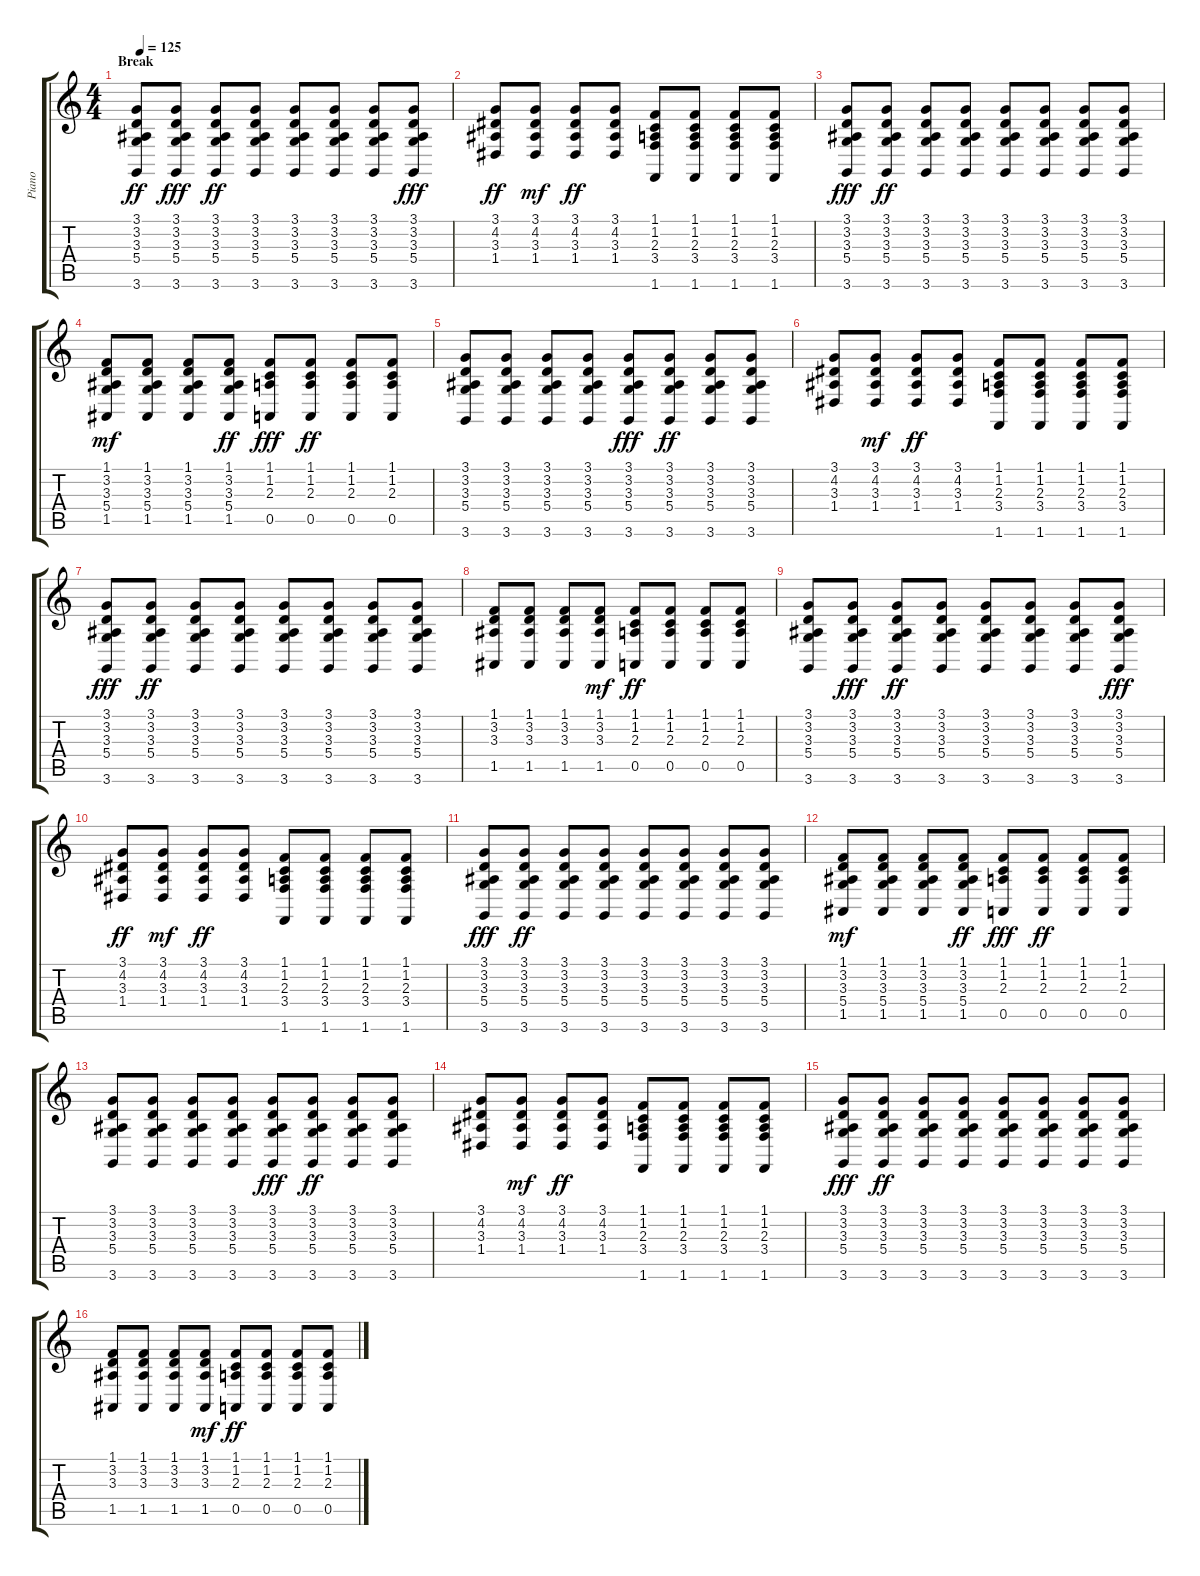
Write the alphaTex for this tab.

\track ("Piano" "Piano") {instrument acousticgrandpiano}
\staff {score tabs}
\tuning (E4 B3 G3 D3 A2 E2) {hide}
\ts (4 4)
\section ("" "Break")
\tempo 125
\clef g2
\ks c
(3.1 3.2 3.3 5.4 3.6).8{dy ff} (3.1 3.2 3.3 5.4 3.6).8{dy fff} (3.1 3.2 3.3 5.4 3.6).8{dy ff} (3.1 3.2 3.3 5.4 3.6).8 (3.1 3.2 3.3 5.4 3.6).8 (3.1 3.2 3.3 5.4 3.6).8 (3.1 3.2 3.3 5.4 3.6).8 (3.1 3.2 3.3 5.4 3.6).8{dy fff} |
(3.1 4.2 3.3 1.4).8{dy ff} (3.1 4.2 3.3 1.4).8{dy mf} (3.1 4.2 3.3 1.4).8{dy ff} (3.1 4.2 3.3 1.4).8 (1.1 1.2 2.3 3.4 1.6).8 (1.1 1.2 2.3 3.4 1.6).8 (1.1 1.2 2.3 3.4 1.6).8 (1.1 1.2 2.3 3.4 1.6).8 |
(3.1 3.2 3.3 5.4 3.6).8{dy fff} (3.1 3.2 3.3 5.4 3.6).8{dy ff} (3.1 3.2 3.3 5.4 3.6).8 (3.1 3.2 3.3 5.4 3.6).8 (3.1 3.2 3.3 5.4 3.6).8 (3.1 3.2 3.3 5.4 3.6).8 (3.1 3.2 3.3 5.4 3.6).8 (3.1 3.2 3.3 5.4 3.6).8 |
(1.1 3.2 3.3 5.4 1.5).8{dy mf} (1.1 3.2 3.3 5.4 1.5).8 (1.1 3.2 3.3 5.4 1.5).8 (1.1 3.2 3.3 5.4 1.5).8{dy ff} (1.1 1.2 2.3 0.5).8{dy fff} (1.1 1.2 2.3 0.5).8{dy ff} (1.1 1.2 2.3 0.5).8 (1.1 1.2 2.3 0.5).8 |
(3.1 3.2 3.3 5.4 3.6).8 (3.1 3.2 3.3 5.4 3.6).8 (3.1 3.2 3.3 5.4 3.6).8 (3.1 3.2 3.3 5.4 3.6).8 (3.1 3.2 3.3 5.4 3.6).8{dy fff} (3.1 3.2 3.3 5.4 3.6).8{dy ff} (3.1 3.2 3.3 5.4 3.6).8 (3.1 3.2 3.3 5.4 3.6).8 |
(3.1 4.2 3.3 1.4).8 (3.1 4.2 3.3 1.4).8{dy mf} (3.1 4.2 3.3 1.4).8{dy ff} (3.1 4.2 3.3 1.4).8 (1.1 1.2 2.3 3.4 1.6).8 (1.1 1.2 2.3 3.4 1.6).8 (1.1 1.2 2.3 3.4 1.6).8 (1.1 1.2 2.3 3.4 1.6).8 |
(3.1 3.2 3.3 5.4 3.6).8{dy fff} (3.1 3.2 3.3 5.4 3.6).8{dy ff} (3.1 3.2 3.3 5.4 3.6).8 (3.1 3.2 3.3 5.4 3.6).8 (3.1 3.2 3.3 5.4 3.6).8 (3.1 3.2 3.3 5.4 3.6).8 (3.1 3.2 3.3 5.4 3.6).8 (3.1 3.2 3.3 5.4 3.6).8 |
(1.1 3.2 3.3 1.5).8 (1.1 3.2 3.3 1.5).8 (1.1 3.2 3.3 1.5).8 (1.1 3.2 3.3 1.5).8{dy mf} (1.1 1.2 2.3 0.5).8{dy ff} (1.1 1.2 2.3 0.5).8 (1.1 1.2 2.3 0.5).8 (1.1 1.2 2.3 0.5).8 |
(3.1 3.2 3.3 5.4 3.6).8 (3.1 3.2 3.3 5.4 3.6).8{dy fff} (3.1 3.2 3.3 5.4 3.6).8{dy ff} (3.1 3.2 3.3 5.4 3.6).8 (3.1 3.2 3.3 5.4 3.6).8 (3.1 3.2 3.3 5.4 3.6).8 (3.1 3.2 3.3 5.4 3.6).8 (3.1 3.2 3.3 5.4 3.6).8{dy fff} |
(3.1 4.2 3.3 1.4).8{dy ff} (3.1 4.2 3.3 1.4).8{dy mf} (3.1 4.2 3.3 1.4).8{dy ff} (3.1 4.2 3.3 1.4).8 (1.1 1.2 2.3 3.4 1.6).8 (1.1 1.2 2.3 3.4 1.6).8 (1.1 1.2 2.3 3.4 1.6).8 (1.1 1.2 2.3 3.4 1.6).8 |
(3.1 3.2 3.3 5.4 3.6).8{dy fff} (3.1 3.2 3.3 5.4 3.6).8{dy ff} (3.1 3.2 3.3 5.4 3.6).8 (3.1 3.2 3.3 5.4 3.6).8 (3.1 3.2 3.3 5.4 3.6).8 (3.1 3.2 3.3 5.4 3.6).8 (3.1 3.2 3.3 5.4 3.6).8 (3.1 3.2 3.3 5.4 3.6).8 |
(1.1 3.2 3.3 5.4 1.5).8{dy mf} (1.1 3.2 3.3 5.4 1.5).8 (1.1 3.2 3.3 5.4 1.5).8 (1.1 3.2 3.3 5.4 1.5).8{dy ff} (1.1 1.2 2.3 0.5).8{dy fff} (1.1 1.2 2.3 0.5).8{dy ff} (1.1 1.2 2.3 0.5).8 (1.1 1.2 2.3 0.5).8 |
(3.1 3.2 3.3 5.4 3.6).8 (3.1 3.2 3.3 5.4 3.6).8 (3.1 3.2 3.3 5.4 3.6).8 (3.1 3.2 3.3 5.4 3.6).8 (3.1 3.2 3.3 5.4 3.6).8{dy fff} (3.1 3.2 3.3 5.4 3.6).8{dy ff} (3.1 3.2 3.3 5.4 3.6).8 (3.1 3.2 3.3 5.4 3.6).8 |
(3.1 4.2 3.3 1.4).8 (3.1 4.2 3.3 1.4).8{dy mf} (3.1 4.2 3.3 1.4).8{dy ff} (3.1 4.2 3.3 1.4).8 (1.1 1.2 2.3 3.4 1.6).8 (1.1 1.2 2.3 3.4 1.6).8 (1.1 1.2 2.3 3.4 1.6).8 (1.1 1.2 2.3 3.4 1.6).8 |
(3.1 3.2 3.3 5.4 3.6).8{dy fff} (3.1 3.2 3.3 5.4 3.6).8{dy ff} (3.1 3.2 3.3 5.4 3.6).8 (3.1 3.2 3.3 5.4 3.6).8 (3.1 3.2 3.3 5.4 3.6).8 (3.1 3.2 3.3 5.4 3.6).8 (3.1 3.2 3.3 5.4 3.6).8 (3.1 3.2 3.3 5.4 3.6).8 |
(1.1 3.2 3.3 1.5).8 (1.1 3.2 3.3 1.5).8 (1.1 3.2 3.3 1.5).8 (1.1 3.2 3.3 1.5).8{dy mf} (1.1 1.2 2.3 0.5).8{dy ff} (1.1 1.2 2.3 0.5).8 (1.1 1.2 2.3 0.5).8 (1.1 1.2 2.3 0.5).8
